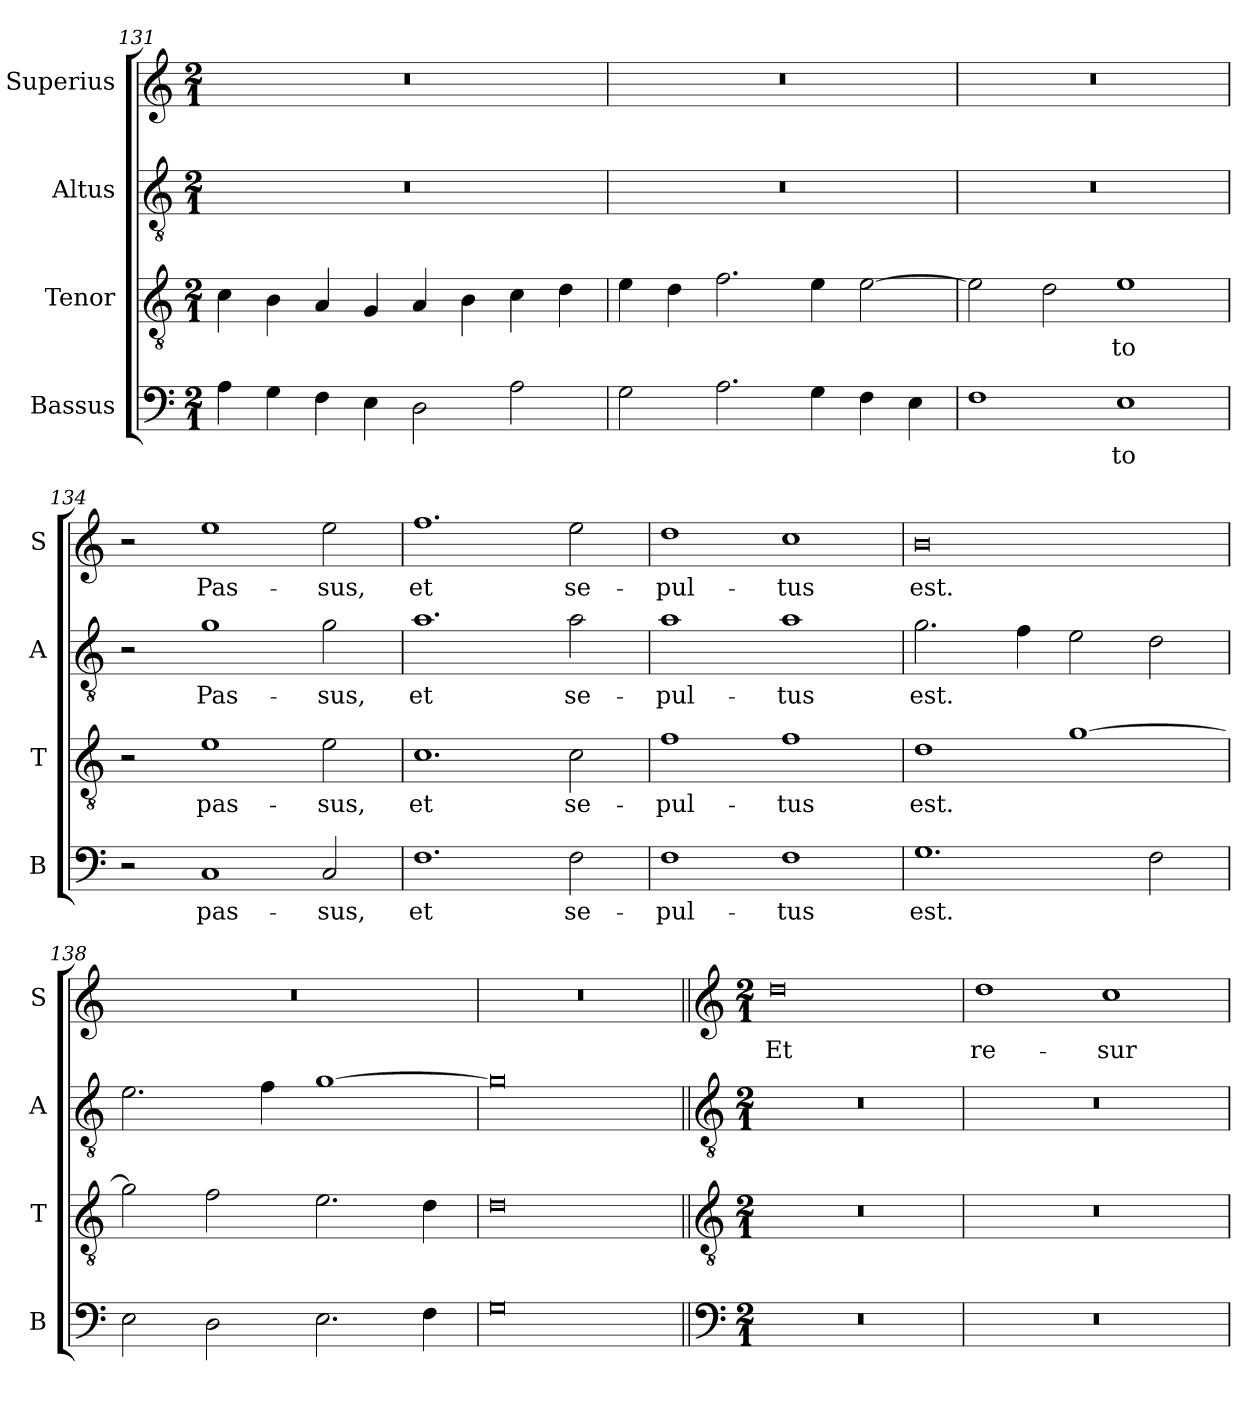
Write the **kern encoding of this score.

**kern	**text	**kern	**text	**kern	**text	**kern	**text
*part4	*part4	*part3	*part3	*part2	*part2	*part1	*part1
*staff4	*staff4	*staff3	*staff3	*staff2	*staff2	*staff1	*staff1
*I"Bassus	*	*I"Tenor	*	*I"Altus	*	*I"Superius	*
*I'B	*	*I'T	*	*I'A	*	*I'S	*
*clefF4	*	*clefGv2	*	*clefGv2	*	*clefG2	*
*k[]	*	*k[]	*	*k[]	*	*k[]	*
*M2/1	*	*M2/1	*	*M2/1	*	*M2/1	*
=131	=131	=131	=131	=131	=131	=131	=131
4A\	.	4c\	.	0r	.	0r	.
4G\	.	4B\	.	.	.	.	.
4F\	.	4A/	.	.	.	.	.
4E\	.	4G/	.	.	.	.	.
2D\	.	4A/	.	.	.	.	.
.	.	4B\	.	.	.	.	.
2A\	.	4c\	.	.	.	.	.
.	.	4d\	.	.	.	.	.
=132	=132	=132	=132	=132	=132	=132	=132
2G\	.	4e\	.	0r	.	0r	.
.	.	4d\	.	.	.	.	.
2.A\	.	2.f\	.	.	.	.	.
4G\	.	4e\	.	.	.	.	.
4F\	.	[2e\	.	.	.	.	.
4E\	.	.	.	.	.	.	.
=133	=133	=133	=133	=133	=133	=133	=133
1F	.	2e\]	.	0r	.	0r	.
.	.	2d\	.	.	.	.	.
1E	-to	1e	-to	.	.	.	.
=134	=134	=134	=134	=134	=134	=134	=134
2r	.	2r	.	2r	.	2r	.
1C	pas-	1e	pas-	1g	Pas-	1ee	Pas-
2C/	-sus,	2e\	-sus,	2g\	-sus,	2ee\	-sus,
=135	=135	=135	=135	=135	=135	=135	=135
1.F	et	1.c	et	1.a	et	1.ff	et
2F\	se-	2c\	se-	2a\	se-	2ee\	se-
=136	=136	=136	=136	=136	=136	=136	=136
1F	-pul-	1f	-pul-	1a	-pul-	1dd	-pul-
1F	-tus	1f	-tus	1a	-tus	1cc	-tus
=137	=137	=137	=137	=137	=137	=137	=137
1.G	est.	1d	est.	2.g\	est.	0b	est.
.	.	.	.	4f\	.	.	.
.	.	[1g	.	2e\	.	.	.
2F\	.	.	.	2d\	.	.	.
=138	=138	=138	=138	=138	=138	=138	=138
2E\	.	2g\]	.	2.e\	.	0r	.
2D\	.	2f\	.	.	.	.	.
.	.	.	.	4f\	.	.	.
2.E\	.	2.e\	.	[1g	.	.	.
4F\	.	4d\	.	.	.	.	.
=139	=139	=139	=139	=139	=139	=139	=139
0G	.	0d	.	0g]	.	0r	.
!!LO:LB:g=z
=||	=||	=||	=||	=||	=||	=||	=||
*clefF4	*	*clefGv2	*	*clefGv2	*	*clefG2	*
*k[]	*	*k[]	*	*k[]	*	*k[]	*
*M2/1	*	*M2/1	*	*M2/1	*	*M2/1	*
0r	.	0r	.	0r	.	0dd	Et
=140	=140	=140	=140	=140	=140	=140	=140
0r	.	0r	.	0r	.	1dd	re-
.	.	.	.	.	.	1cc	-sur-
=	=	=	=	=	=	=	=
*-	*-	*-	*-	*-	*-	*-	*-
